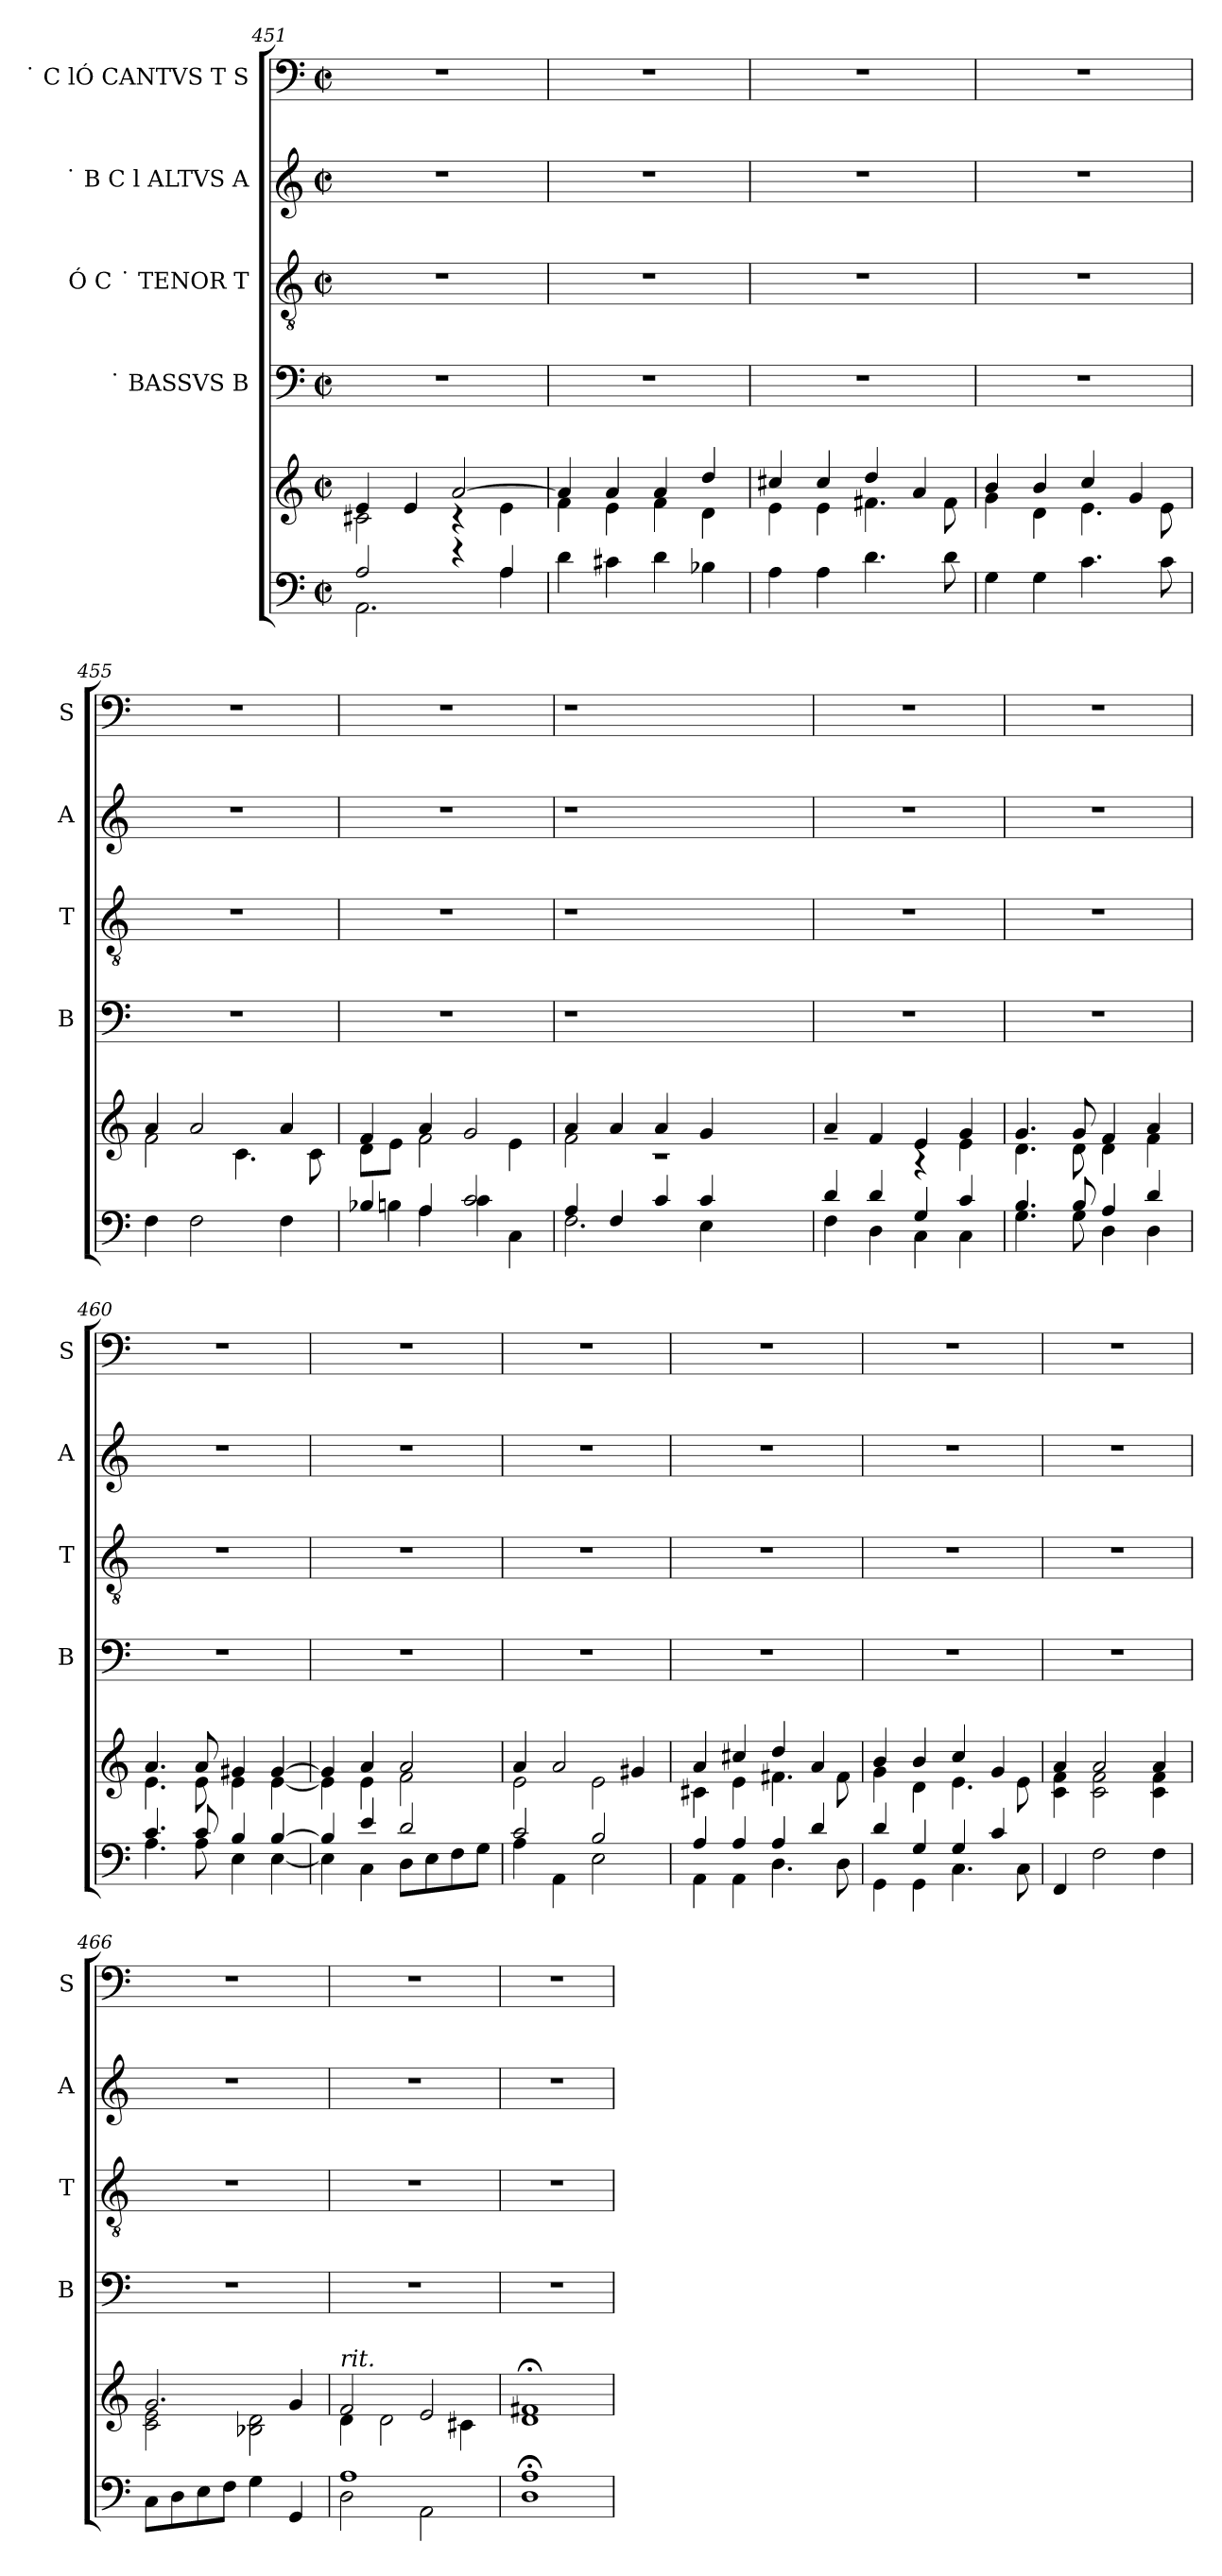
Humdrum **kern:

**kern	**kern	**kern	**kern	**kern	**kern
*part6	*part5	*part4	*part3	*part2	*part1
*staff6	*staff5	*staff4	*staff3	*staff2	*staff1
*	*	*I"˙ BASSVS B	*I"Ó C ˙ TENOR T	*I"˙ B C l ALTVS A	*I"˙ C lÓ CANTVS T S
*	*	*I'B	*I'T	*I'A	*I'S
*clefF4	*clefG2	*clefF4	*clefGv2	*clefG2	*clefF4
*k[]	*k[]	*k[]	*k[]	*k[]	*k[]
*C:	*C:	*C:	*C:	*C:	*C:
*M2/2	*M2/2	*M2/2	*M2/2	*M2/2	*M2/2
*met(c|)	*met(c|)	*met(c|)	*met(c|)	*met(c|)	*met(c|)
=451	=451	=451	=451	=451	=451
*^	*^	*	*	*	*
2A/	2.AA\	4e/	2c#X\	1r	1r	1r	1r
.	.	4e/	.	.	.	.	.
4rd	.	[>2a/	4rB	.	.	.	.
4A/	4A\	.	4e\	.	.	.	.
*v	*v	*	*	*	*	*	*
=452	=452	=452	=452	=452	=452	=452
4d\	4a/]	4f\	1r	1r	1r	1r
4c#X\	4a/	4e\	.	.	.	.
4d\	4a/	4f\	.	.	.	.
4B-X\	4dd/	4d\	.	.	.	.
!!LO:LB:g=z
=453	=453	=453	=453	=453	=453	=453
4A\	4cc#X/	4e\	1r	1r	1r	1r
4A\	4cc#/	4e\	.	.	.	.
4.d\	4dd/	4.f#X\	.	.	.	.
.	4a/	.	.	.	.	.
8d\	.	8f#\	.	.	.	.
=454	=454	=454	=454	=454	=454	=454
4G\	4b/	4g\	1r	1r	1r	1r
4G\	4b/	4d\	.	.	.	.
4.c\	4cc/	4.e\	.	.	.	.
.	4g/	.	.	.	.	.
8c\	.	8e\	.	.	.	.
=455	=455	=455	=455	=455	=455	=455
4F\	4a/	2f\	1r	1r	1r	1r
2F\	2a/	.	.	.	.	.
.	.	4.c\	.	.	.	.
4F\	4a/	.	.	.	.	.
.	.	8c\	.	.	.	.
=456	=456	=456	=456	=456	=456	=456
*^	*	*	*	*	*	*
4B-X/	4B\	4f/	8d\L	1r	1r	1r	1r
.	.	.	8e\J	.	.	.	.
4A/	4A\	4a/	2f\	.	.	.	.
2c/	4c\	2g/	.	.	.	.	.
.	4C\	.	4e\	.	.	.	.
=457	=457	=457	=457	=457	=457	=457	=457
4A/	2.F\	4a/	2f\	1r	1r	1r	1r
4F/	.	4a/	.	.	.	.	.
4c/	.	4a/	1rc	.	.	.	.
4c/	4E\	4g/	.	.	.	.	.
2ryy	2ryy	2ryy	.	2ryy	2ryy	2ryy	2ryy
!!LO:LB:g=z
=458	=458	=458	=458	=458	=458	=458	=458
4d/	4F\	4a~>/	2ryy	1r	1r	1r	1r
4d/	4D\	4f/	.	.	.	.	.
4G/	4C\	4e/	4rG	.	.	.	.
4c/	4C\	4g/	4e\	.	.	.	.
=459	=459	=459	=459	=459	=459	=459	=459
4.B/	4.G\	4.g/	4.d\	1r	1r	1r	1r
8B/	8G\	8g/	8d\	.	.	.	.
4A/	4D\	4f/	4d\	.	.	.	.
4d/	4D\	4a/	4f\	.	.	.	.
=460	=460	=460	=460	=460	=460	=460	=460
4.c/	4.A\	4.a/	4.e\	1r	1r	1r	1r
8c/	8A\	8a/	8e\	.	.	.	.
4B/	4E\	4g#X/	4e\	.	.	.	.
[>4B/	[<4E\	[>4g#/	[<4e\	.	.	.	.
=461	=461	=461	=461	=461	=461	=461	=461
4B/]	4E\]	4g#/]	4e\]	1r	1r	1r	1r
4e/	4C\	4a/	4e\	.	.	.	.
2d/	8D\L	2a/	2f\	.	.	.	.
.	8E\	.	.	.	.	.	.
.	8F\	.	.	.	.	.	.
.	8G\J	.	.	.	.	.	.
=462	=462	=462	=462	=462	=462	=462	=462
2c/	4A\	4a/	2e\	1r	1r	1r	1r
.	4AA\	2a/	.	.	.	.	.
2B/	2E\	.	2e\	.	.	.	.
.	.	4g#X/	.	.	.	.	.
!!LO:LB:g=z
=463	=463	=463	=463	=463	=463	=463	=463
4A/	4AA\	4a/	4c#X\	1r	1r	1r	1r
4A/	4AA\	4cc#X/	4e\	.	.	.	.
4A/	4.D\	4dd/	4.f#X\	.	.	.	.
4d/	.	4a/	.	.	.	.	.
.	8D\	.	8f#\	.	.	.	.
=464	=464	=464	=464	=464	=464	=464	=464
4d/	4GG\	4b/	4g\	1r	1r	1r	1r
4G/	4GG\	4b/	4d\	.	.	.	.
4G/	4.C\	4cc/	4.e\	.	.	.	.
4c/	.	4g/	.	.	.	.	.
.	8C\	.	8e\	.	.	.	.
*v	*v	*	*	*	*	*	*
=465	=465	=465	=465	=465	=465	=465
4FF/	4a/	4c\ 4f\	1r	1r	1r	1r
2F\	2a/	2c\ 2f\	.	.	.	.
4F\	4a/	4c\ 4f\	.	.	.	.
=466	=466	=466	=466	=466	=466	=466
8C\L	2.g/	2c\ 2e\	1r	1r	1r	1r
8D\	.	.	.	.	.	.
8E\	.	.	.	.	.	.
8F\J	.	.	.	.	.	.
4G\	.	2B-X\ 2d\	.	.	.	.
4GG/	4g/	.	.	.	.	.
=467	=467	=467	=467	=467	=467	=467
*^	*	*	*	*	*	*
!	!	!LO:TX:a:i:t=rit.	!	!	!	!	!
1A	2D\	2f/	4d\	1r	1r	1r	1r
.	.	.	2d\	.	.	.	.
.	2AA\	2e/	.	.	.	.	.
.	.	.	4c#X\	.	.	.	.
*v	*v	*	*	*	*	*	*
*	*v	*v	*	*	*	*
=468	=468	=468	=468	=468	=468
1D;< 1A;<	1d; 1f#X;	1r	1r	1r	1r
=	=	=	=	=	=
*-	*-	*-	*-	*-	*-
